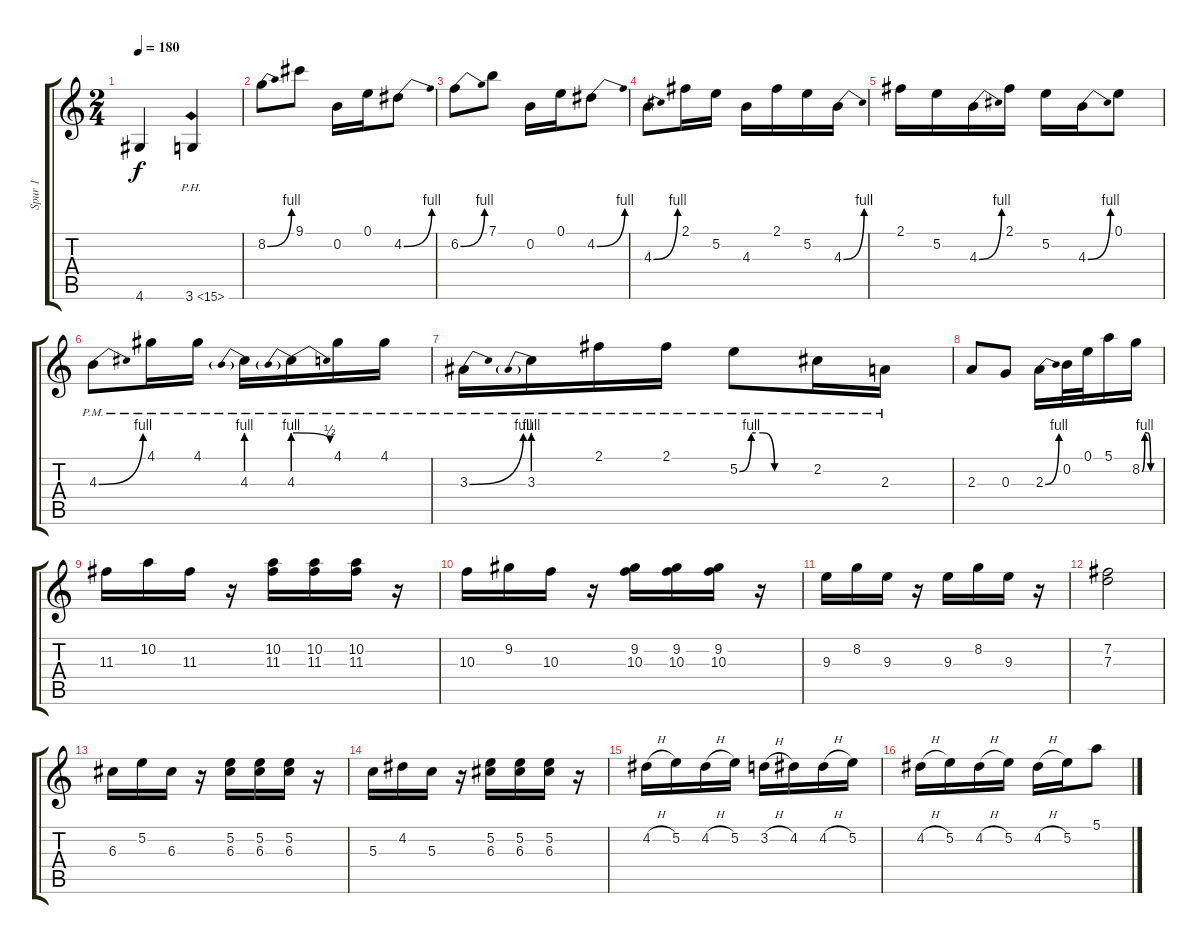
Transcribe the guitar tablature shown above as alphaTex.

\track ("Spur 1" "Spur 1") {instrument distortionguitar}
\staff {score tabs}
\tuning (E4 B3 G3 D3 A2 E2) {hide}
\ts (2 4)
\tempo 180
\clef g2
\ks c
4.6.4{dy f} 3.6{ph 12}.4 |
8.2{be (bend 0 0 60 4)}.8 9.1.8 0.2.16 0.1.16 4.2{be (bend 0 0 60 4)}.8 |
6.2{be (bend 0 0 60 4)}.8 7.1.8 0.2.16 0.1.16 4.2{be (bend 0 0 60 4)}.8 |
4.3{be (bend 0 0 60 4)}.8 2.1.16 5.2.16 4.3.16 2.1.16 5.2.16 4.3{be (bend 0 0 60 4)}.16 |
2.1.16 5.2.16 4.3{be (bend 0 0 60 4)}.16 2.1.16 5.2.16 4.3{be (bend 0 0 60 4)}.16 0.1.8 |
4.3{be (bend 0 0 60 4) pm}.8 4.1{pm}.16 4.1{pm}.16 4.3{be (prebend 0 4 60 4) pm}.16 4.3{be (prebendrelease 0 4 60 2) pm}.16 4.1{pm}.16 4.1{pm}.16 |
3.3{be (bend 0 0 60 4) pm}.16 3.3{be (prebend 0 4 60 4) pm}.16 2.1{pm}.16 2.1{pm}.16 5.2{be (custom 0 0 10 4 20 4 30 0 60 0) pm}.8 2.2{pm}.16 2.3{pm}.16 |
2.3.8 0.3.8 2.3{be (bend 0 0 60 4)}.16 0.2.32 0.1.32 5.1.16 8.2{be (custom 0 0 10 4 20 4 30 0 60 0)}.16 |
11.3.16 10.2.16 11.3.16 r.16 (10.2 11.3).16 (10.2 11.3).16 (10.2 11.3).16 r.16 |
10.3.16 9.2.16 10.3.16 r.16 (9.2 10.3).16 (9.2 10.3).16 (9.2 10.3).16 r.16 |
9.3.16 8.2.16 9.3.16 r.16 9.3.16 8.2.16 9.3.16 r.16 |
(7.2 7.3).2 |
6.3.16 5.2.16 6.3.16 r.16 (5.2 6.3).16 (5.2 6.3).16 (5.2 6.3).16 r.16 |
5.3.16 4.2.16 5.3.16 r.16 (5.2 6.3).16 (5.2 6.3).16 (5.2 6.3).16 r.16 |
4.2{h}.16 5.2.16 4.2{h}.16 5.2.16 3.2{h}.16 4.2.16 4.2{h}.16 5.2.16 |
4.2{h}.16 5.2.16 4.2{h}.16 5.2.16 4.2{h}.16 5.2.16 5.1.8
